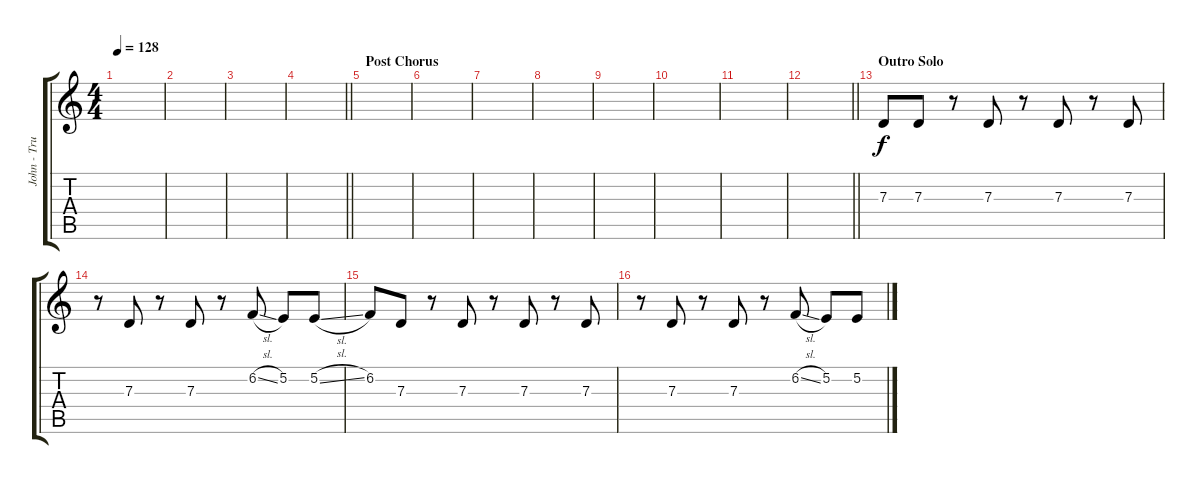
\track ("John - Trumpet" "John - Tru") {instrument trumpet}
\staff {score tabs}
\tuning (E4 B3 G3 D3 A2 E2) {hide}
\ts (4 4)
\tempo 128
\clef g2
\ks c
|
|
|
\barLineRight lightlight
|
\section ("" "Post Chorus")
|
|
|
|
|
|
|
\barLineRight lightlight
|
\section ("" "Outro Solo")
7.3.8 7.3.8 r.8 7.3.8 r.8 7.3.8 r.8 7.3.8 |
r.8 7.3.8 r.8 7.3.8 r.8 6.2{sl}.8 5.2.8 5.2{sl}.8 |
6.2.8 7.3.8 r.8 7.3.8 r.8 7.3.8 r.8 7.3.8 |
r.8 7.3.8 r.8 7.3.8 r.8 6.2{sl}.8 5.2.8 5.2{sl}.8
